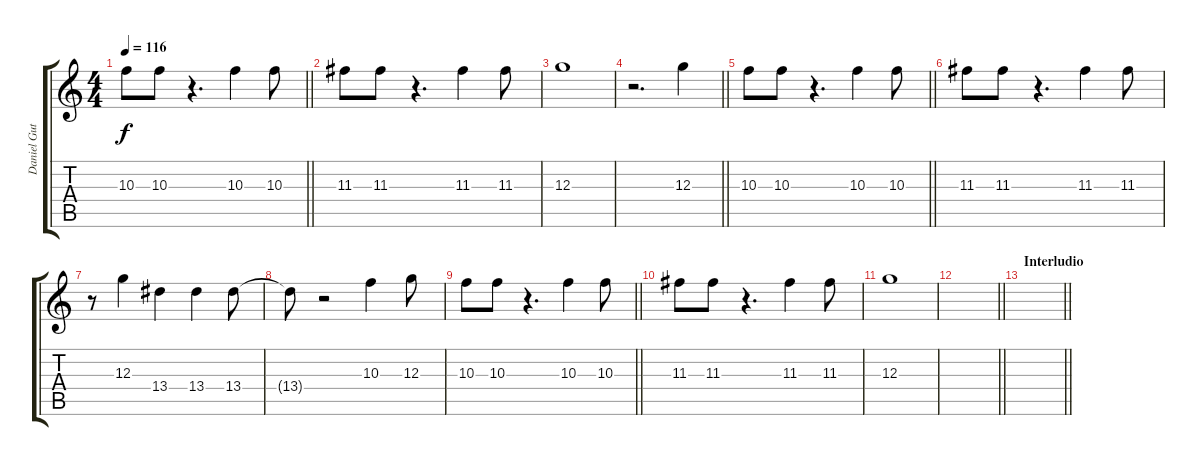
\track ("Daniel Gutiérrez (Voz)" "Daniel Gut") {instrument acousticguitarsteel}
\staff {score tabs}
\tuning (E4 B3 G3 D3 A2 E2) {hide}
\ts (4 4)
\tempo 116
\clef g2
\barLineRight lightlight
\ks c
10.3.8{dy f} 10.3.8 r.4{d} 10.3.4 10.3.8 |
11.3.8 11.3.8 r.4{d} 11.3.4 11.3.8 |
12.3.1 |
\barLineRight lightlight
r.2{d} 12.3.4 |
\barLineRight lightlight
10.3.8 10.3.8 r.4{d} 10.3.4 10.3.8 |
11.3.8 11.3.8 r.4{d} 11.3.4 11.3.8 |
r.8 12.3.4 13.4.4 13.4.4 13.4.8 |
13.4{t}.8 r.2 10.3.4 12.3.8 |
\barLineRight lightlight
10.3.8 10.3.8 r.4{d} 10.3.4 10.3.8 |
11.3.8 11.3.8 r.4{d} 11.3.4 11.3.8 |
12.3.1 |
\barLineRight lightlight
|
\section ("" "Interludio")
\barLineRight lightlight
